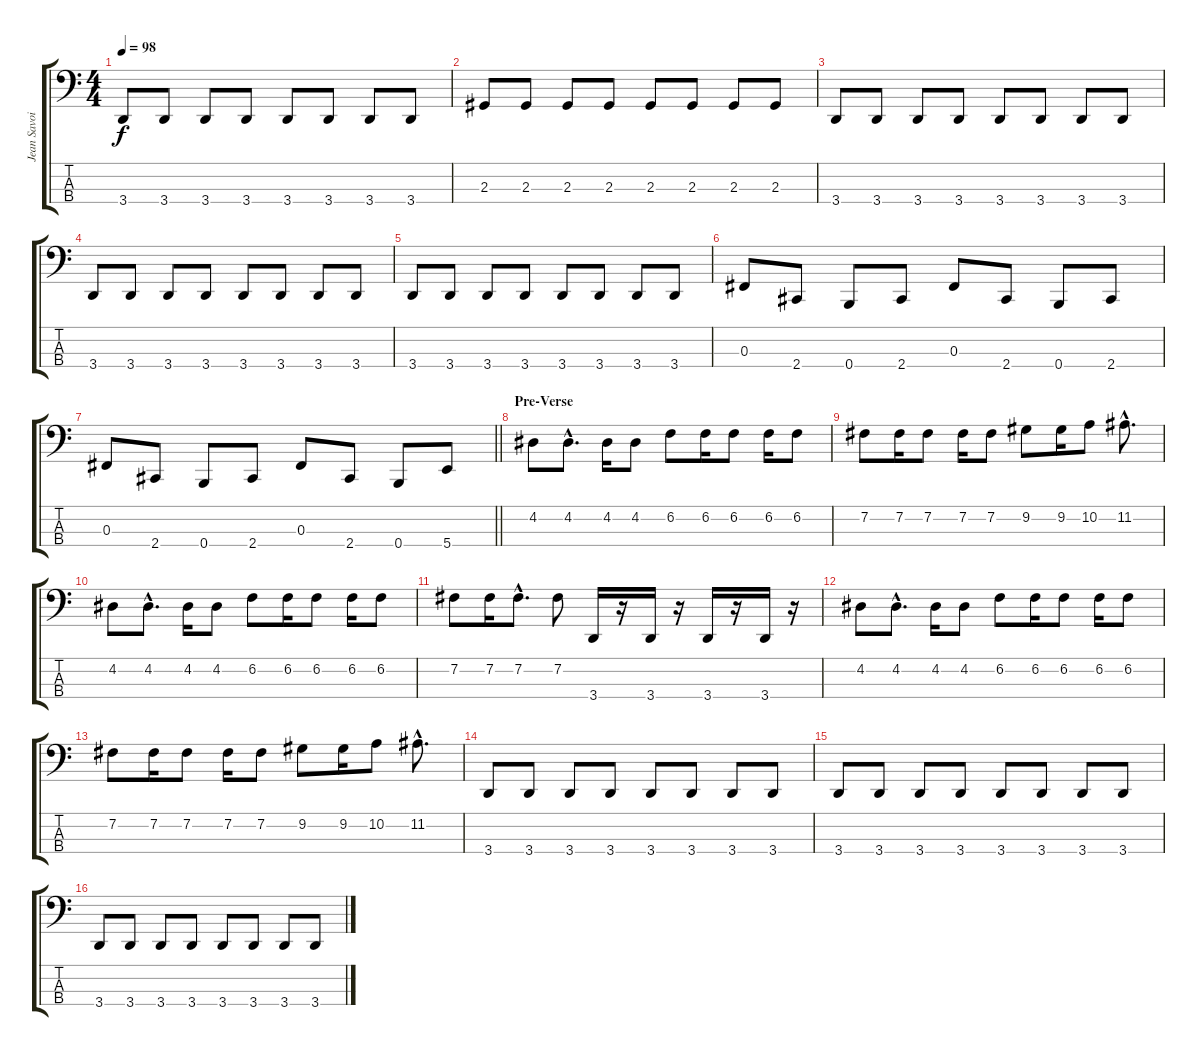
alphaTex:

\track ("Jean Savoie" "Jean Savoi") {instrument electricbasspick}
\staff {score tabs}
\tuning (Gb2 B1 Gb1 B0) {hide}
\ts (4 4)
\tempo 98
\clef f4
\ks c
3.4.8{dy f} 3.4.8 3.4.8 3.4.8 3.4.8 3.4.8 3.4.8 3.4.8 |
2.3.8 2.3.8 2.3.8 2.3.8 2.3.8 2.3.8 2.3.8 2.3.8 |
3.4.8 3.4.8 3.4.8 3.4.8 3.4.8 3.4.8 3.4.8 3.4.8 |
3.4.8 3.4.8 3.4.8 3.4.8 3.4.8 3.4.8 3.4.8 3.4.8 |
3.4.8 3.4.8 3.4.8 3.4.8 3.4.8 3.4.8 3.4.8 3.4.8 |
0.3.8 2.4.8 0.4.8 2.4.8 0.3.8 2.4.8 0.4.8 2.4.8 |
\barLineRight lightlight
0.3.8 2.4.8 0.4.8 2.4.8 0.3.8 2.4.8 0.4.8 5.4.8 |
\section ("" "Pre-Verse")
4.2.8 4.2{hac}.8{d} 4.2.16 4.2.8 6.2.8 6.2.16 6.2.8 6.2.16 6.2.8 |
7.2.8 7.2.16 7.2.8 7.2.16 7.2.8 9.2.8 9.2.16 10.2.8 11.2{hac}.8{d} |
4.2.8 4.2{hac}.8{d} 4.2.16 4.2.8 6.2.8 6.2.16 6.2.8 6.2.16 6.2.8 |
7.2.8 7.2.16 7.2{hac}.8{d} 7.2.8 3.4.16 r.16 3.4.16 r.16 3.4.16 r.16 3.4.16 r.16 |
4.2.8 4.2{hac}.8{d} 4.2.16 4.2.8 6.2.8 6.2.16 6.2.8 6.2.16 6.2.8 |
7.2.8 7.2.16 7.2.8 7.2.16 7.2.8 9.2.8 9.2.16 10.2.8 11.2{hac}.8{d} |
3.4.8 3.4.8 3.4.8 3.4.8 3.4.8 3.4.8 3.4.8 3.4.8 |
3.4.8 3.4.8 3.4.8 3.4.8 3.4.8 3.4.8 3.4.8 3.4.8 |
3.4.8 3.4.8 3.4.8 3.4.8 3.4.8 3.4.8 3.4.8 3.4.8
